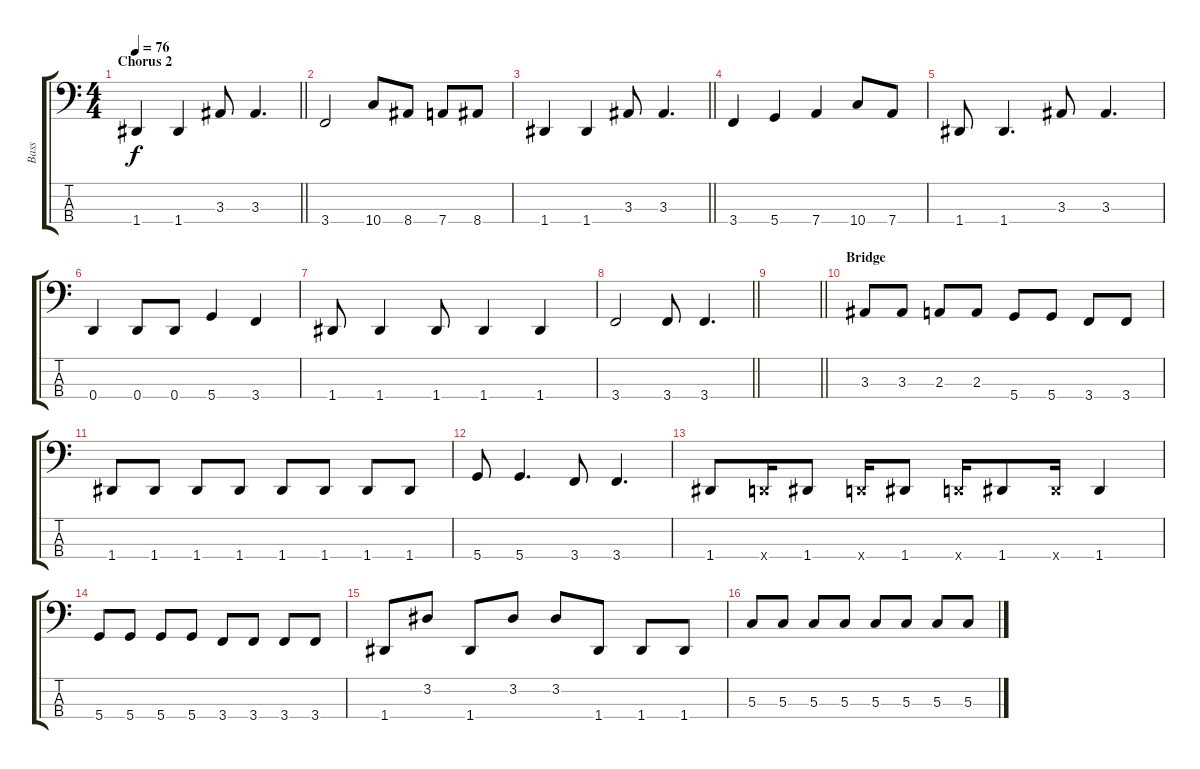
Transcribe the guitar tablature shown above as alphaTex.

\track ("Bass" "Bass") {instrument electricbasspick}
\staff {score tabs}
\tuning (F2 C2 G1 D1) {hide}
\ts (4 4)
\section ("" "Chorus 2")
\tempo 76
\clef f4
\barLineRight lightlight
\ks c
1.4.4{dy f} 1.4.4 3.3.8 3.3.4{d} |
3.4.2 10.4.8 8.4.8 7.4.8 8.4.8 |
\barLineRight lightlight
1.4.4 1.4.4 3.3.8 3.3.4{d} |
3.4.4 5.4.4 7.4.4 10.4.8 7.4.8 |
1.4.8 1.4.4{d} 3.3.8 3.3.4{d} |
0.4.4 0.4.8 0.4.8 5.4.4 3.4.4 |
1.4.8 1.4.4 1.4.8 1.4.4 1.4.4 |
\barLineRight lightlight
3.4.2 3.4.8 3.4.4{d} |
\barLineRight lightlight
|
\section ("" "Bridge")
3.3.8 3.3.8 2.3.8 2.3.8 5.4.8 5.4.8 3.4.8 3.4.8 |
1.4.8 1.4.8 1.4.8 1.4.8 1.4.8 1.4.8 1.4.8 1.4.8 |
5.4.8 5.4.4{d} 3.4.8 3.4.4{d} |
1.4.8 0.4{x}.16 1.4.8 0.4{x}.16 1.4.8 0.4{x}.16 1.4.8 1.4{x}.16 1.4.4 |
5.4.8 5.4.8 5.4.8 5.4.8 3.4.8 3.4.8 3.4.8 3.4.8 |
1.4.8 3.2.8 1.4.8 3.2.8 3.2.8 1.4.8 1.4.8 1.4.8 |
5.3.8 5.3.8 5.3.8 5.3.8 5.3.8 5.3.8 5.3.8 5.3.8
